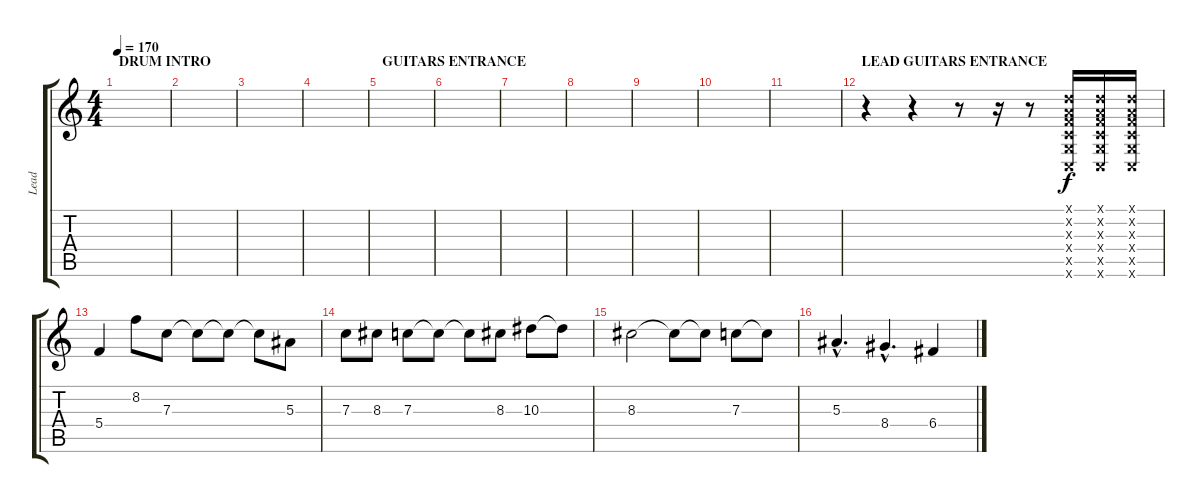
\track ("Lead" "Lead") {instrument overdrivenguitar}
\staff {score tabs}
\tuning (D4 A3 F3 C3 G2 C2) {hide}
\ts (4 4)
\section ("" "DRUM INTRO")
\tempo 170
\clef g2
\ks c
|
|
|
|
\section ("" "GUITARS ENTRANCE")
|
|
|
|
|
|
|
\section ("" "LEAD GUITARS ENTRANCE")
r.4 r.4 r.8 r.16 r.8 (0.1{x} 0.2{x} 0.3{x} 0.4{x} 0.5{x} 0.6{x}).16 (0.1{x} 0.2{x} 0.3{x} 0.4{x} 0.5{x} 0.6{x}).16 (0.1{x} 0.2{x} 0.3{x} 0.4{x} 0.5{x} 0.6{x}).16 |
5.4.4{dy f} 8.2.8 7.3.8 7.3{t}.8 7.3{t}.8 7.3{t}.8 5.3.8 |
7.3.8 8.3.8 7.3.8 7.3{t}.8 7.3{t}.8 8.3.8 10.3.8 10.3{t}.8 |
8.3.2 8.3{t}.8 8.3{t}.8 7.3.8 7.3{t}.8 |
5.3{hac}.4{d} 8.4{hac}.4{d} 6.4.4
